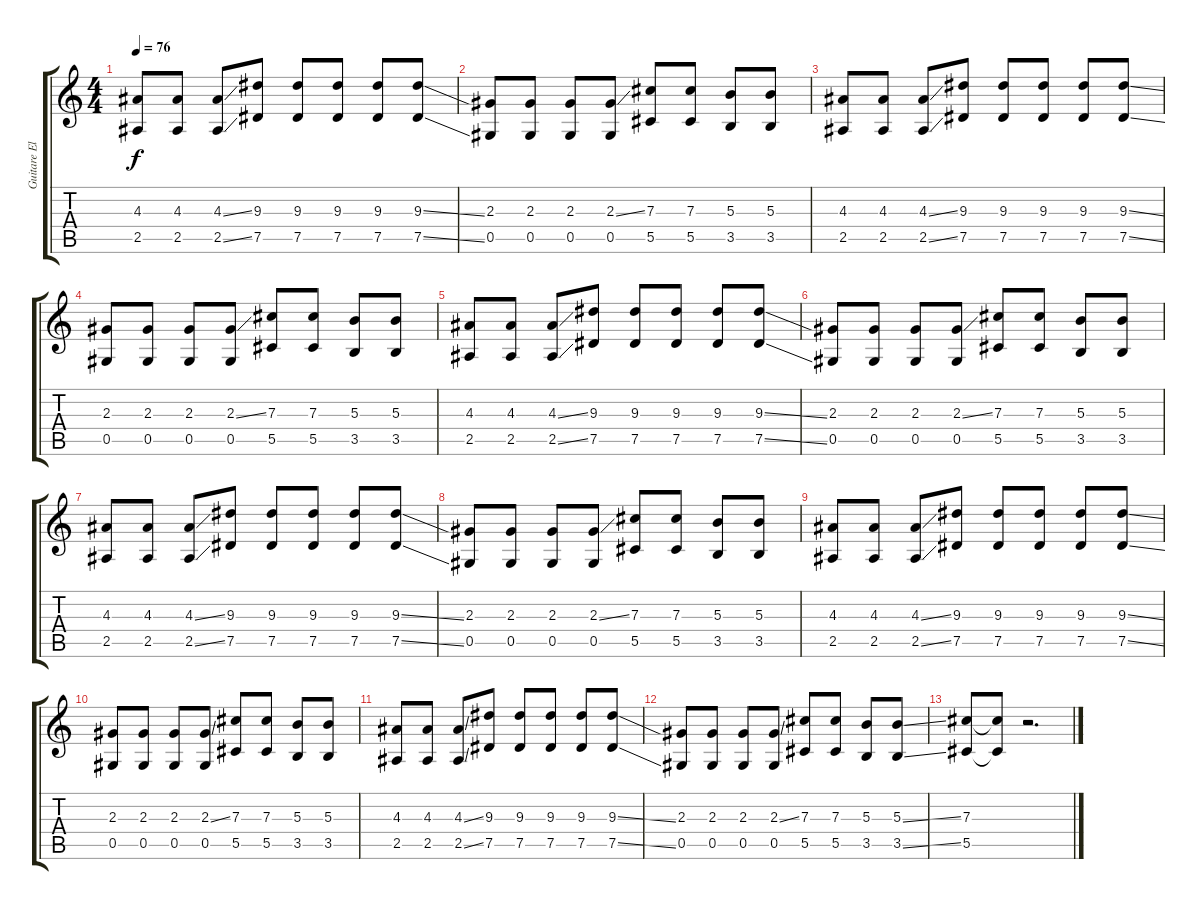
\track ("Guitare Electrique" "Guitare El") {instrument electricguitarclean}
\staff {score tabs}
\tuning (Eb4 Bb3 Gb3 Db3 Ab2 Eb2) {hide}
\ts (4 4)
\tempo 76
\clef g2
\ks c
(4.3 2.5).8{dy f} (4.3 2.5).8 (4.3{ss} 2.5{ss}).8 (9.3 7.5).8 (9.3 7.5).8 (9.3 7.5).8 (9.3 7.5).8 (9.3{ss} 7.5{ss}).8 |
(2.3 0.5).8 (2.3 0.5).8 (2.3 0.5).8 (2.3{ss} 0.5).8 (7.3 5.5).8 (7.3 5.5).8 (5.3 3.5).8 (5.3 3.5).8 |
(4.3 2.5).8 (4.3 2.5).8 (4.3{ss} 2.5{ss}).8 (9.3 7.5).8 (9.3 7.5).8 (9.3 7.5).8 (9.3 7.5).8 (9.3{ss} 7.5{ss}).8 |
(2.3 0.5).8 (2.3 0.5).8 (2.3 0.5).8 (2.3{ss} 0.5).8 (7.3 5.5).8 (7.3 5.5).8 (5.3 3.5).8 (5.3 3.5).8 |
(4.3 2.5).8 (4.3 2.5).8 (4.3{ss} 2.5{ss}).8 (9.3 7.5).8 (9.3 7.5).8 (9.3 7.5).8 (9.3 7.5).8 (9.3{ss} 7.5{ss}).8 |
(2.3 0.5).8 (2.3 0.5).8 (2.3 0.5).8 (2.3{ss} 0.5).8 (7.3 5.5).8 (7.3 5.5).8 (5.3 3.5).8 (5.3 3.5).8 |
(4.3 2.5).8 (4.3 2.5).8 (4.3{ss} 2.5{ss}).8 (9.3 7.5).8 (9.3 7.5).8 (9.3 7.5).8 (9.3 7.5).8 (9.3{ss} 7.5{ss}).8 |
(2.3 0.5).8 (2.3 0.5).8 (2.3 0.5).8 (2.3{ss} 0.5).8 (7.3 5.5).8 (7.3 5.5).8 (5.3 3.5).8 (5.3 3.5).8 |
(4.3 2.5).8 (4.3 2.5).8 (4.3{ss} 2.5{ss}).8 (9.3 7.5).8 (9.3 7.5).8 (9.3 7.5).8 (9.3 7.5).8 (9.3{ss} 7.5{ss}).8 |
(2.3 0.5).8 (2.3 0.5).8 (2.3 0.5).8 (2.3{ss} 0.5).8 (7.3 5.5).8 (7.3 5.5).8 (5.3 3.5).8 (5.3 3.5).8 |
(4.3 2.5).8 (4.3 2.5).8 (4.3{ss} 2.5{ss}).8 (9.3 7.5).8 (9.3 7.5).8 (9.3 7.5).8 (9.3 7.5).8 (9.3{ss} 7.5{ss}).8 |
(2.3 0.5).8 (2.3 0.5).8 (2.3 0.5).8 (2.3{ss} 0.5).8 (7.3 5.5).8 (7.3 5.5).8 (5.3 3.5).8 (5.3{ss} 3.5{ss}).8 |
(7.3 5.5).8 (7.3{t} 5.5{t}).8 r.2{d}
